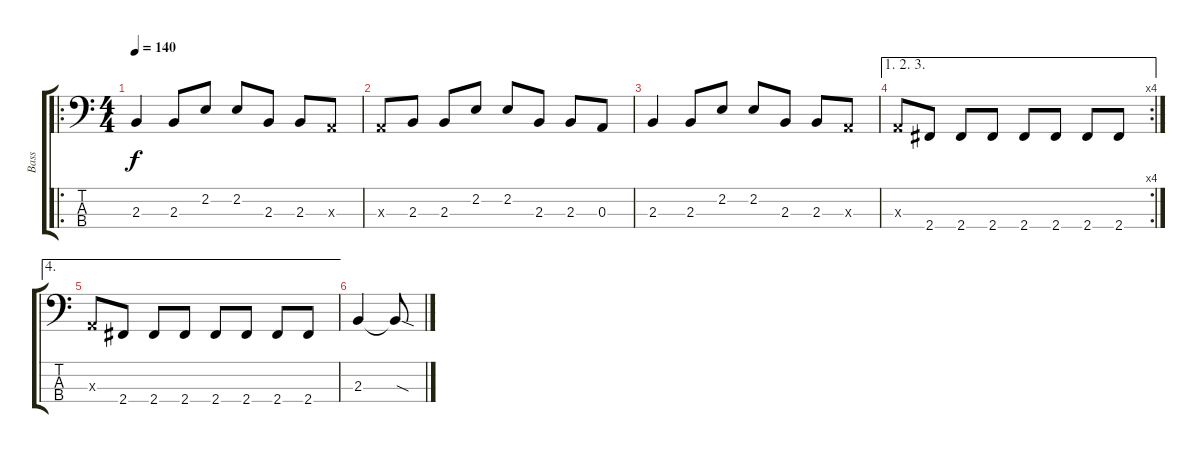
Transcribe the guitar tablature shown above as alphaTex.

\track ("Bass" "Bass") {instrument electricbasspick}
\staff {score tabs}
\tuning (G2 D2 A1 E1) {hide}
\ro
\ts (4 4)
\tempo 140
\clef f4
\ks c
2.3.4{dy f} 2.3.8 2.2.8 2.2.8 2.3.8 2.3.8 0.3{x}.8 |
0.3{x}.8 2.3.8 2.3.8 2.2.8 2.2.8 2.3.8 2.3.8 0.3.8 |
2.3.4 2.3.8 2.2.8 2.2.8 2.3.8 2.3.8 0.3{x}.8 |
\ae (1 2 3)
\rc 4
0.3{x}.8 2.4.8 2.4.8 2.4.8 2.4.8 2.4.8 2.4.8 2.4.8 |
\ae 4
0.3{x}.8 2.4.8 2.4.8 2.4.8 2.4.8 2.4.8 2.4.8 2.4.8 |
2.3.4 2.3{sod t}.8
